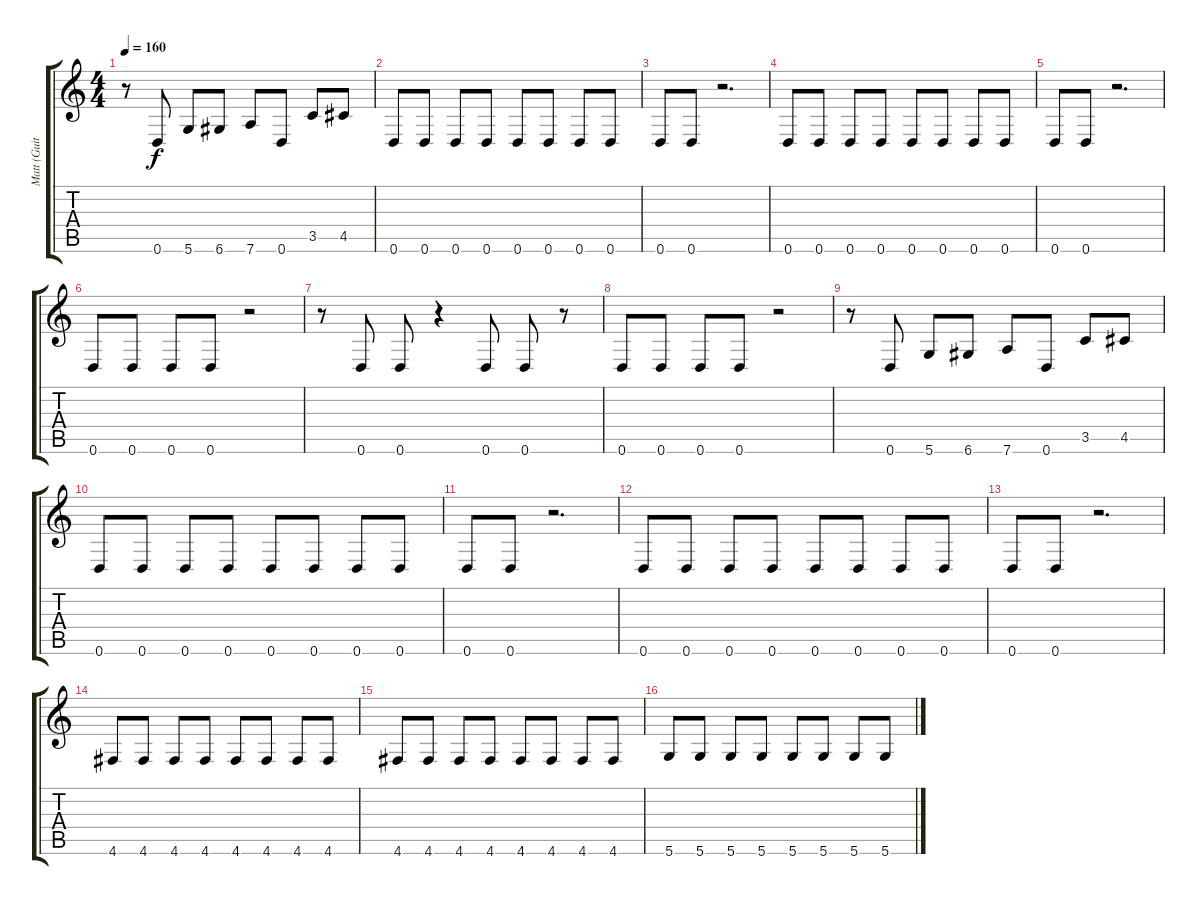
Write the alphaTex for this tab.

\track ("Matt (Guitar)" "Matt (Guit") {instrument distortionguitar}
\staff {score tabs}
\tuning (E4 B3 G3 D3 A2 D2) {hide}
\ts (4 4)
\tempo 160
\clef g2
\ks c
r.8{dy f} 0.6.8 5.6.8 6.6.8 7.6.8 0.6.8 3.5.8 4.5.8 |
0.6.8 0.6.8 0.6.8 0.6.8 0.6.8 0.6.8 0.6.8 0.6.8 |
0.6.8 0.6.8 r.2{d} |
0.6.8 0.6.8 0.6.8 0.6.8 0.6.8 0.6.8 0.6.8 0.6.8 |
0.6.8 0.6.8 r.2{d} |
0.6.8 0.6.8 0.6.8 0.6.8 r.2 |
r.8 0.6.8 0.6.8 r.4 0.6.8 0.6.8 r.8 |
0.6.8 0.6.8 0.6.8 0.6.8 r.2 |
r.8 0.6.8 5.6.8 6.6.8 7.6.8 0.6.8 3.5.8 4.5.8 |
0.6.8 0.6.8 0.6.8 0.6.8 0.6.8 0.6.8 0.6.8 0.6.8 |
0.6.8 0.6.8 r.2{d} |
0.6.8 0.6.8 0.6.8 0.6.8 0.6.8 0.6.8 0.6.8 0.6.8 |
0.6.8 0.6.8 r.2{d} |
4.6.8 4.6.8 4.6.8 4.6.8 4.6.8 4.6.8 4.6.8 4.6.8 |
4.6.8 4.6.8 4.6.8 4.6.8 4.6.8 4.6.8 4.6.8 4.6.8 |
5.6.8 5.6.8 5.6.8 5.6.8 5.6.8 5.6.8 5.6.8 5.6.8
